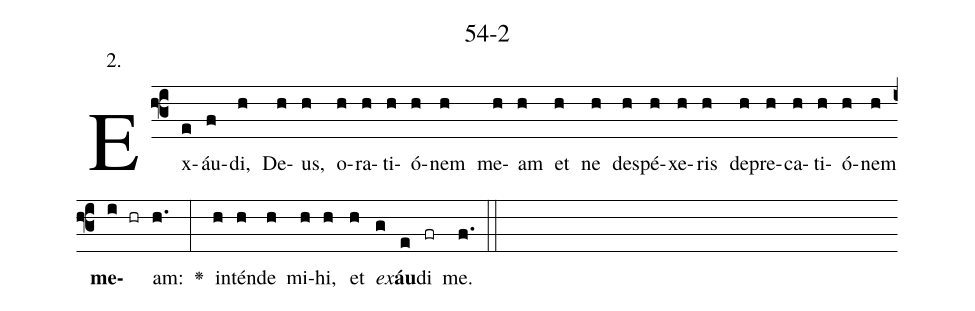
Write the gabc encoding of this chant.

name: 54-2;
annotation: 2.;
%%
(f3)Ex(e)áu(f)di,(h) De(h)us,(h) o(h)ra(h)ti(h)ó(h)nem(h) me(h)am(h) et(h) ne(h) de(h)spé(h)xe(h)ris(h) de(h)pre(h)ca(h)ti(h)ó(h)nem(h) <b>me</b>(i hr)am:(h.) <v>\greheightstar</v>(:) in(h)tén(h)de(h) mi(h)hi,(h) et(h) <i>ex</i>(g)<b>áu</b>(e)di(fr) me.(f.) (::)


%E(h) u(h) o(h) u(g) a(e) e.(f.) (::)
